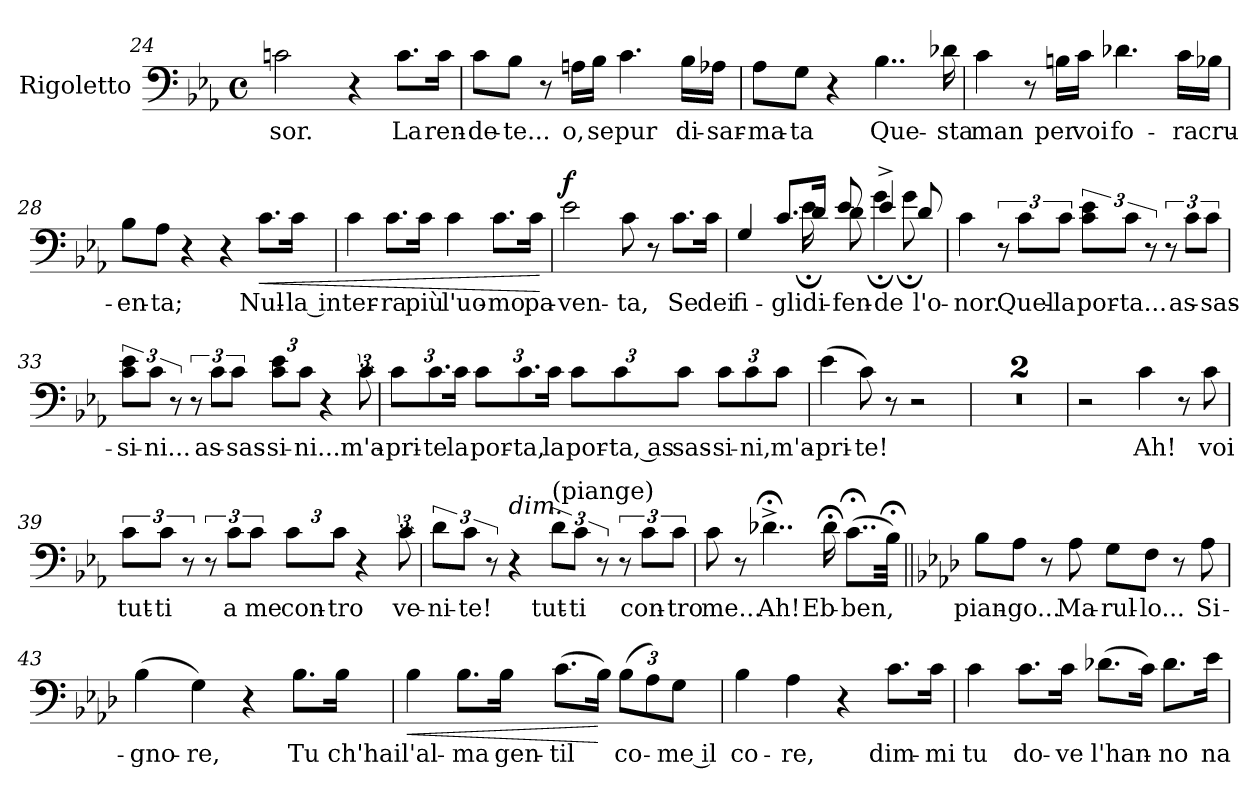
**kern	**text	**dynam
*part1	*part1	*part1
*staff1	*staff1	*staff1
*I"Rigoletto	*	*
*I'R.	*	*
*clefF4	*	*
*k[b-e-a-]	*	*
*M4/4	*	*
*met(c)	*	*
=24	=24	=24
2cn\	-sor.	.
4r	.	.
8.c\L	La	.
16c\Jk	ren-	.
!!LO:PB:g=z
=25	=25	=25
8c\L	-de-	.
8B-\J	-te...	.
8r	.	.
16An\LL	o,	.
16B-\JJ	se	.
4.c\	pur	.
16B-\LL	di-	.
16A-X\JJ	-sar-	.
=26	=26	=26
8A-\L	-ma-	.
8G\J	-ta	.
4r	.	.
4..B-\	Que-	.
16d-X\	-sta	.
!!LO:LB:g=z
=27	=27	=27
4c\	man	.
8r	.	.
16Bn\LL	per	.
16c\JJ	voi	.
4.d-X\	fo-	.
16c\LL	-ra	.
16B-X\JJ	cru-	.
!!LO:PB:g=z
=28	=28	=28
8B-\L	-en-	.
8A-\J	-ta;	.
4r	.	.
4r	.	.
!	!	!LO:HP:b
8.c\L	Nul-	<
16c\Jk	la in	.
=29	=29	=29
4c\	ter-	.
8.c\L	-ra	.
16c\Jk	più	.
4c\	l'uo-	.
8.c\L	-mo	.
16c\Jk	pa-	.
.	.	[
!!LO:LB:g=z
=30	=30	=30
!	!	!LO:DY:a
2e-\	-ven-	f
8c\	-ta,	.
8r	.	.
8.c\L	Se	.
16c\Jk	dei	.
!!LO:PB:g=z
=31	=31	=31
*^	*	*
4G/	4..ryy	fi-	.
8.c/L	.	-gli	.
16d/Jk	16e-;<	di-	.
8e-/	8d	-fen-	.
4e-^/	4g;<	-de	.
8d/	8g;<	l'o-	.
*v	*v	*	*
=32	=32	=32
4c\	-nor.	.
12r	.	.
12c\L	Quel-	.
12c\J	-la	.
12c\ 12e-!\L	por-	.
12c\J	-ta...	.
12r	.	.
12r	.	.
12c\L	as-	.
12c\J	-sas-	.
!!LO:PB:g=z
=33	=33	=33
12c\ 12e-!\L	-si-	.
12c\J	-ni...	.
12r	.	.
12r	.	.
12c\L	as-	.
12c\J	-sas-	.
12c\ 12e-!\L	-si-	.
12c\J	-ni...	.
4r	.	.
12c\	m'a-	.
=34	=34	=34
*Xbrackettup	*	*
12c\L	-pri-	.
12.c\	-te	.
24c\Jk	la	.
12c\L	por-	.
12.c\	-ta,	.
24c\Jk	la	.
12c\L	por-	.
12c\	ta, as	.
12c\J	-sas-	.
12c\L	-si-	.
12c\	-ni,	.
12c\J	m'a-	.
!!LO:PB:g=z
=35	=35	=35
(4e-\	-pri-	.
8c\)	-te!	.
8r	.	.
2r	.	.
!!LO:PB:g=z
=36	=36	=36
1r	.	.
!!LO:PB:g=z
=37	=37	=37
1r	.	.
!!LO:LB:g=z
=38	=38	=38
2r	.	.
4c\	Ah!	.
8r	.	.
8c\	voi	.
!!LO:LB:g=z
=39	=39	=39
*brackettup	*	*
12c\L	tut-	.
12c\J	-ti	.
12r	.	.
12r	.	.
12c\L	a	.
12c\J	me	.
12c\L	con-	.
12c\J	-tro	.
4r	.	.
12c\	ve-	.
!!LO:PB:g=z
=40	=40	=40
12d\L	-ni-	.
12c\J	-te!	.
12r	.	.
!LO:TX:a:i:t=dim.	!	!
4r	.	.
!LO:TX:a:t=(piange)	!	!
12d\L	tut-	.
12c\J	-ti	.
12r	.	.
12r	.	.
12c\L	con-	.
12c\J	-tro	.
=41	=41	=41
8c\	me...	.
8r	.	.
4..d-X;<^\	Ah!	.
16d-;<\	Eb-	.
(8..c;<\L	-ben,	.
32B-;<\Jkk)	.	.
!!LO:LB:g=z
=42||	=42||	=42||
*k[b-e-a-d-]	*	*
8B-\L	pian-	.
8A-\J	-go...	.
8r	.	.
8A-\	Ma-	.
8G\L	-rul-	.
8F\J	-lo...	.
8r	.	.
8A-\	Si-	.
=43	=43	=43
(4B-\	-gno-	.
4G\)	-re,	.
4r	.	.
8.B-\L	Tu	.
16B-\Jk	ch'hai	.
!!LO:PB:g=z
=44	=44	=44
!	!	!LO:HP:b
4B-\	l'al-	<
8.B-\L	-ma	.
16B-\Jk	gen-	.
(8.c\L	-til	.
16B-\Jk)	.	[
*Xbrackettup	*	*
(12B-\L	co-	.
12A-\)	.	.
12G\J	me il	.
=45	=45	=45
4B-\	co-	.
4A-\	-re,	.
4r	.	.
8.c\L	dim-	.
16c\Jk	-mi	.
!!LO:LB:g=z
=46	=46	=46
4c\	tu	.
8.c\L	do-	.
16c\Jk	-ve	.
(8.d-X\L	l'han-	.
16c\Jk)	.	.
8.d-\L	-no	.
16e-\Jk	na-	.
=	=	=
*-	*-	*-
